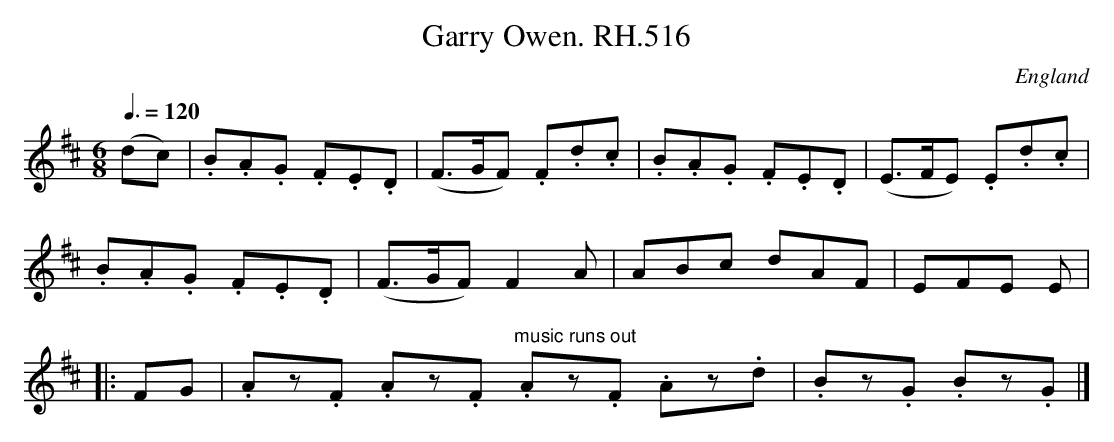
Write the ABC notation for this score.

X:1
T:Garry Owen. RH.516
O:England
M:6/8
L:1/8
Q:3/8=120
K:D major
(dc)|.B.A.G .F.E.D|(F>GF) .F.d.c|\
.B.A.G .F.E.D|(E>FE) .E.d.c|!
.B.A.G .F.E.D|(F>GF)F2A|ABc dAF|EFE E|!
|:FG|.Az.F .Az.F "music runs out".Az.F .Az.d|\
.Bz.G .Bz.G|]
